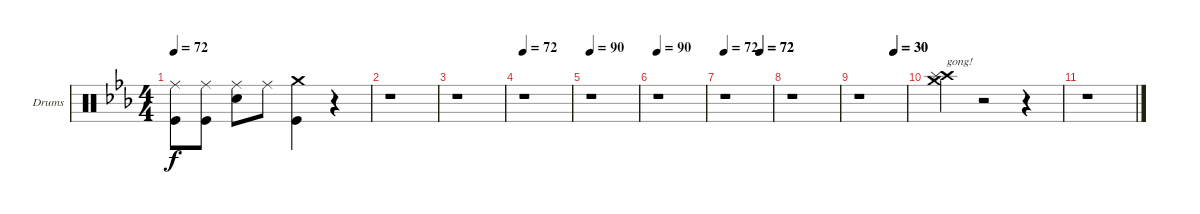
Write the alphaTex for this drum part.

\bracketExtendMode groupsimilarinstruments
\firstSystemTrackNameOrientation horizontal
\otherSystemsTrackNameOrientation horizontal
\track ("Drumkit" "Drums") {instrument percussion}
\staff {score}
\articulation defaults
\ts (4 4)
\tempo 72
\clef neutral
\ks eb
("Ride (middle)" "Kick (hit)").8{dy f} ("Ride (middle)" "Kick (hit)").8 ("Ride (middle)" "Snare (hit) 2").8 "Ride (middle)".8 ("Crash medium (hit)" "Kick (hit)").4 r.4 |
r.1 |
r.1 |
\tempo 72
r.1 |
\tempo 90
r.1 |
\tempo 90
r.1 |
\tempo 72
\tempo (72 0.7499)
\tempo (72 0.75)
r.1 |
r.1 |
\tempo (30 0.7499)
\tempo (30 0.75)
r.1 |
("Crash high (hit)" "Crash medium (hit)" "Splash (hit)").4{txt "gong!"} r.2 r.4 |
r.1
